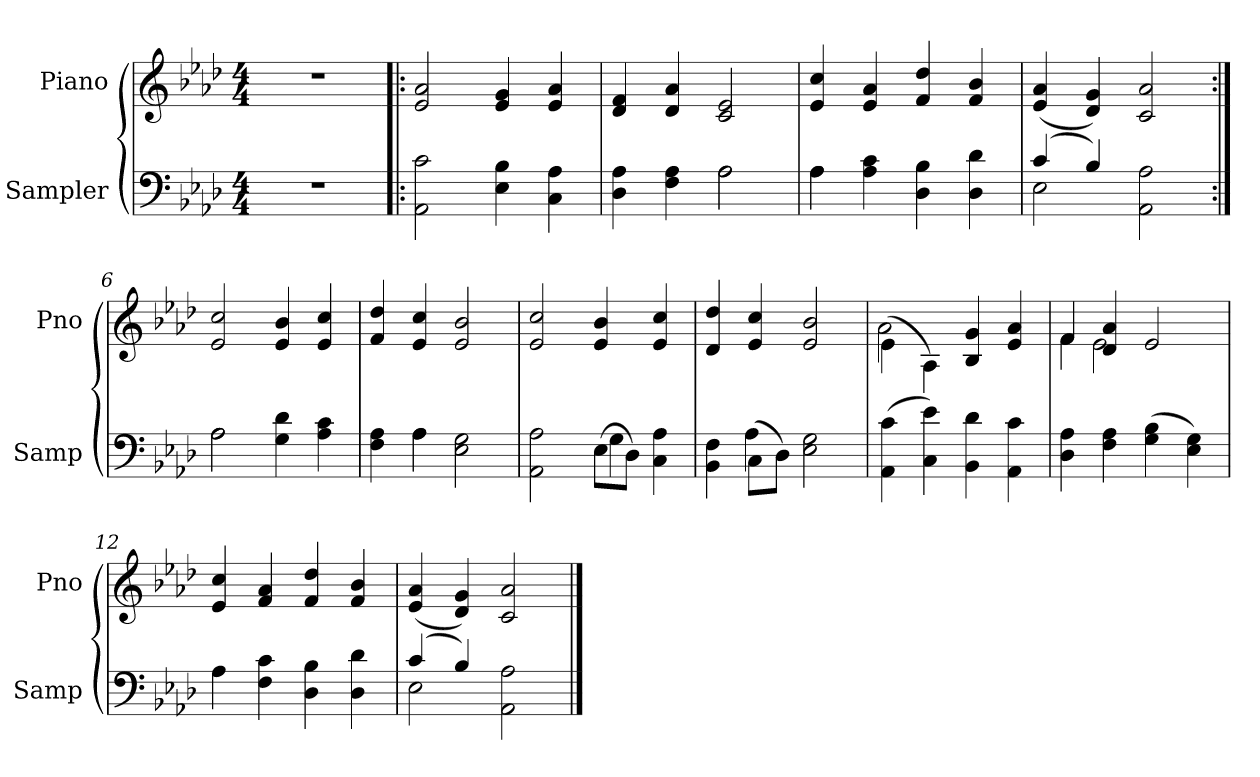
**kern	**kern
*part2	*part1
*staff2	*staff1
*I"Sampler	*I"Piano
*I'Samp	*I'Pno
*clefF4	*clefG2
*k[b-e-a-d-]	*k[b-e-a-d-]
*A-:	*A-:
*M4/4	*M4/4
=1	=1
1r	1r
=2!|:	=2!|:
2AA- 2c	2e- 2a-
4E- 4B-	4e- 4g
4C 4A-	4e- 4a-
=3	=3
*^	*
4D- 4A-	2ryy	4d- 4f
4F 4A-	.	4d- 4a-
2A-\	2A-	2c 2e-
=4	=4	=4
4A-\	4A-	4e- 4cc
4A- 4c	2.ryy	4e- 4a-
4D- 4B-	.	4f 4dd-
4D- 4d-	.	4f 4b-
=5	=5	=5
(4c/	2E-	(4e- 4a-
4B-/)	.	4d- 4g)
2AA- 2A-	2ryy	2c 2a-
=6:|!	=6:|!	=6:|!
2A-\	2A-	2e- 2cc
4G 4d-	2ryy	4e- 4b-
4A- 4c	.	4e- 4cc
=7	=7	=7
4F 4A-	4ryy	4f 4dd-
4A-\	4A-	4e- 4cc
2E- 2G	2ryy	2e- 2b-
=8	=8	=8
2AA- 2A-	2ryy	2e- 2cc
(8E-\L	4G	4e- 4b-
8D-\J)	.	.
4C 4A-	4ryy	4e- 4cc
=9	=9	=9
4BB- 4F	4ryy	4d- 4dd-
(8C\L	4A-	4e- 4cc
8D-\J)	.	.
2E- 2G	2ryy	2e- 2b-
*v	*v	*
=10	=10
*	*^
(4AA- 4c	(4e-\	2a-
4C 4e-)	4A-\)	.
4BB- 4d-	4B- 4g	2ryy
4AA- 4c	4e- 4a-	.
=11	=11	=11
4D- 4A-	4f/	4f
4F 4A-	4d- 4a-	2e-
(4G 4B-	2e-/	.
4E- 4G)	.	4ryy
*	*v	*v
=12	=12
4A-	4e- 4cc
4F 4c	4f 4a-
4D- 4B-	4f 4dd-
4D- 4d-	4f 4b-
=13	=13
*^	*
(4c/	2E-	(4e- 4a-
4B-/)	.	4d- 4g)
2AA- 2A-	2ryy	2c 2a-
*v	*v	*
==	==
*-	*-
